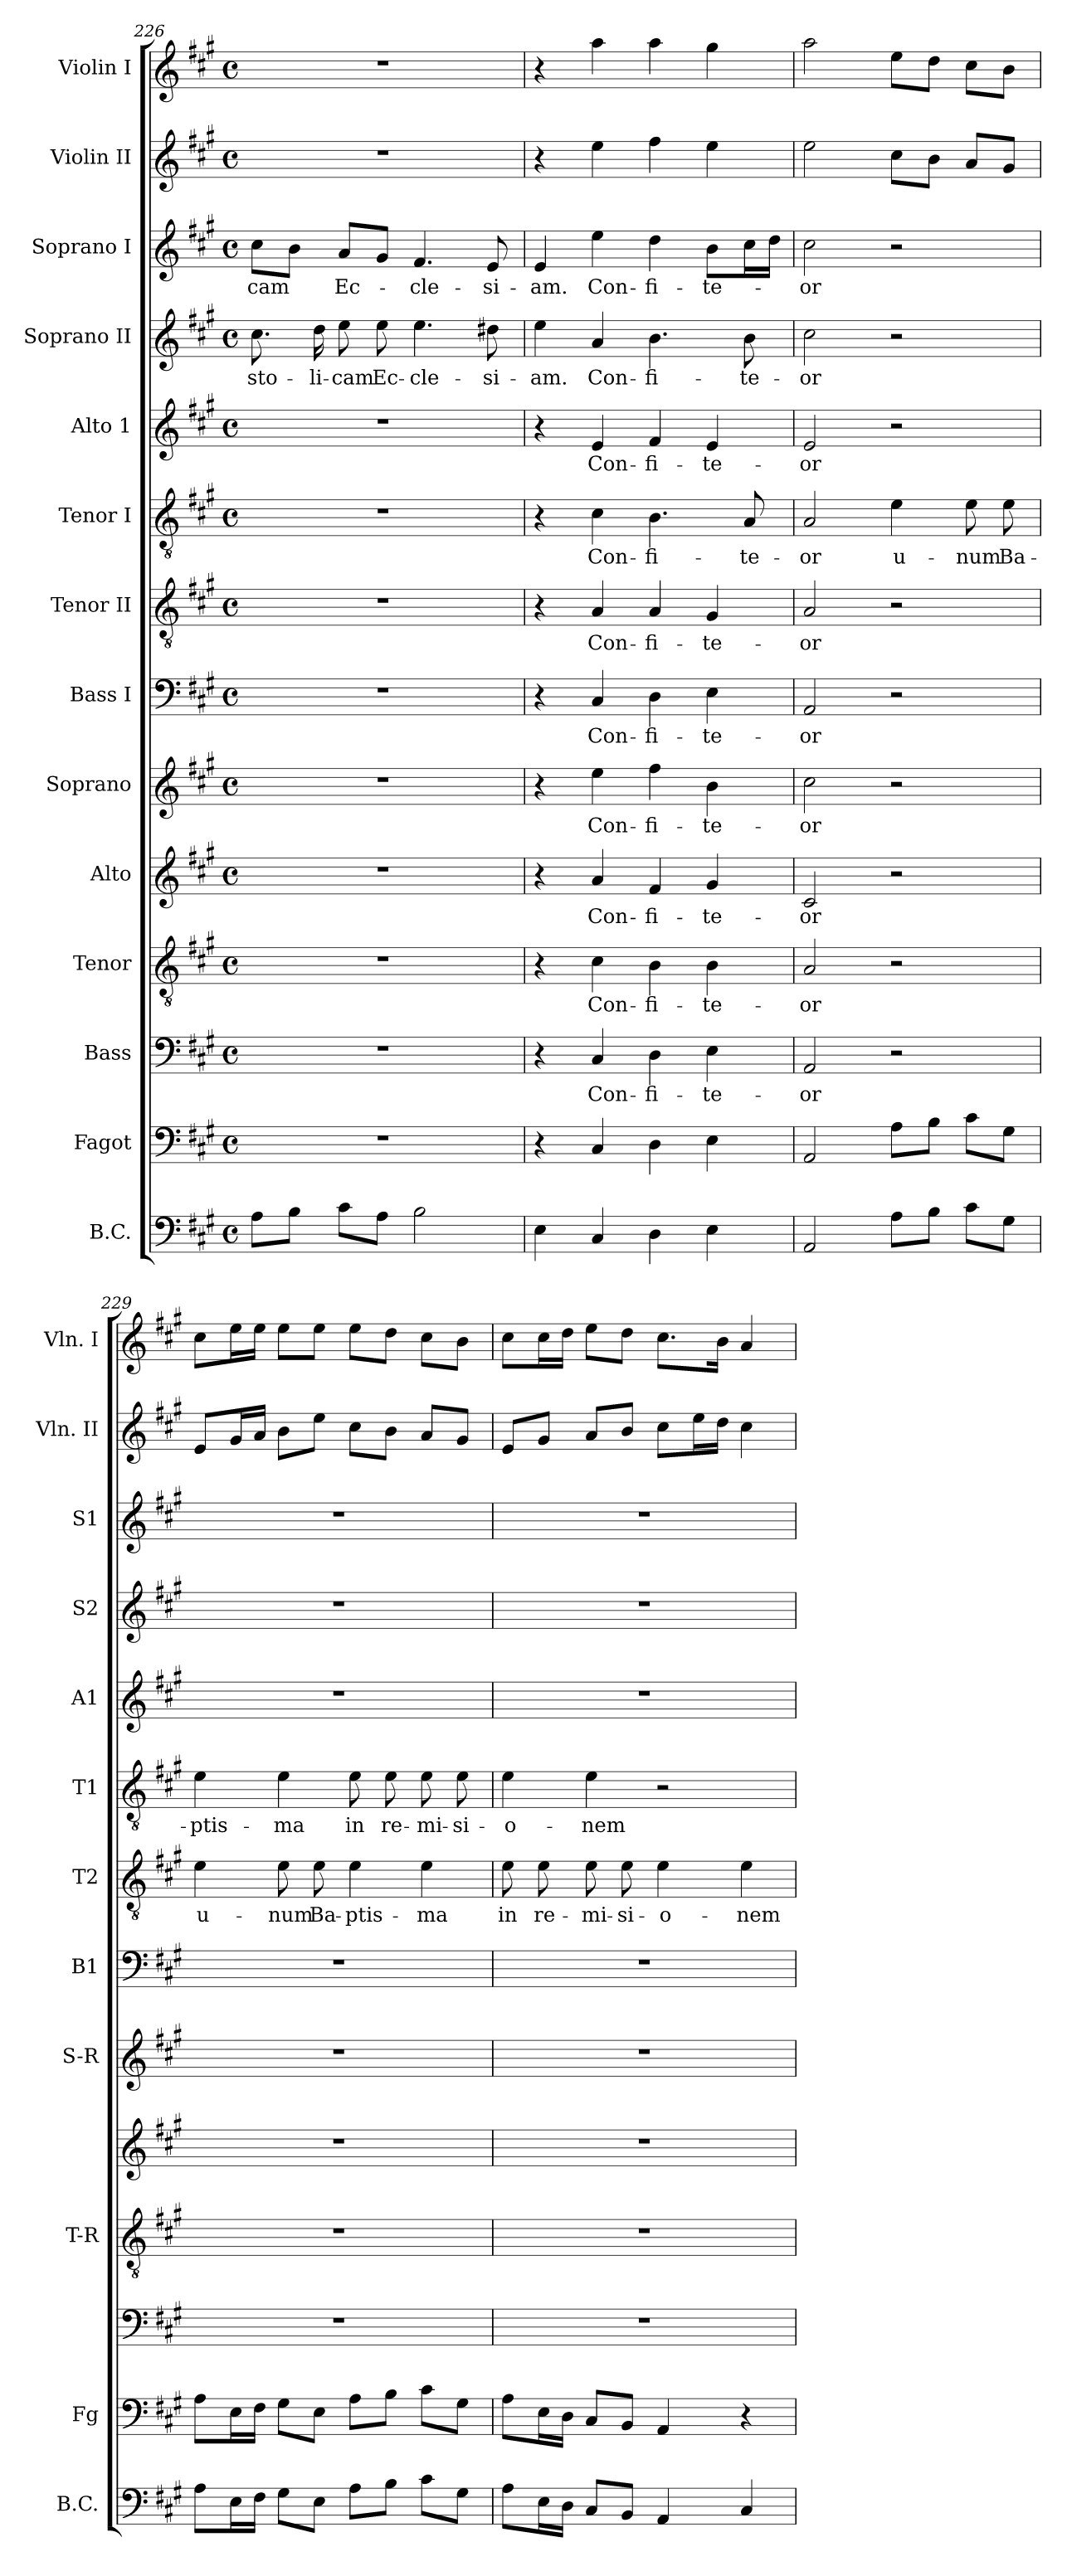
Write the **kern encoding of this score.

**kern	**kern	**kern	**text	**kern	**text	**kern	**text	**kern	**text	**kern	**text	**kern	**text	**kern	**text	**kern	**text	**kern	**text	**kern	**text	**kern	**kern
*part14	*part13	*part12	*part12	*part11	*part11	*part10	*part10	*part9	*part9	*part8	*part8	*part7	*part7	*part6	*part6	*part5	*part5	*part4	*part4	*part3	*part3	*part2	*part1
*staff14	*staff13	*staff12	*staff12	*staff11	*staff11	*staff10	*staff10	*staff9	*staff9	*staff8	*staff8	*staff7	*staff7	*staff6	*staff6	*staff5	*staff5	*staff4	*staff4	*staff3	*staff3	*staff2	*staff1
*I"B.C.	*I"Fagot	*I"Bass	*	*I"Tenor	*	*I"Alto	*	*I"Soprano	*	*I"Bass I	*	*I"Tenor II	*	*I"Tenor I	*	*I"Alto 1	*	*I"Soprano II	*	*I"Soprano I	*	*I"Violin II	*I"Violin I
*I'B.C.	*I'Fg	*	*	*I'T-R	*	*	*	*I'S-R	*	*I'B1	*	*I'T2	*	*I'T1	*	*I'A1	*	*I'S2	*	*I'S1	*	*I'Vln. II	*I'Vln. I
*clefF4	*clefF4	*clefF4	*	*clefGv2	*	*clefG2	*	*clefG2	*	*clefF4	*	*clefGv2	*	*clefGv2	*	*clefG2	*	*clefG2	*	*clefG2	*	*clefG2	*clefG2
*k[f#c#g#]	*k[f#c#g#]	*k[f#c#g#]	*	*k[f#c#g#]	*	*k[f#c#g#]	*	*k[f#c#g#]	*	*k[f#c#g#]	*	*k[f#c#g#]	*	*k[f#c#g#]	*	*k[f#c#g#]	*	*k[f#c#g#]	*	*k[f#c#g#]	*	*k[f#c#g#]	*k[f#c#g#]
*A:	*A:	*A:	*	*A:	*	*A:	*	*A:	*	*A:	*	*A:	*	*A:	*	*A:	*	*A:	*	*A:	*	*A:	*A:
*M4/4	*M4/4	*M4/4	*	*M4/4	*	*M4/4	*	*M4/4	*	*M4/4	*	*M4/4	*	*M4/4	*	*M4/4	*	*M4/4	*	*M4/4	*	*M4/4	*M4/4
*met(c)	*met(c)	*met(c)	*	*met(c)	*	*met(c)	*	*met(c)	*	*met(c)	*	*met(c)	*	*met(c)	*	*met(c)	*	*met(c)	*	*met(c)	*	*met(c)	*met(c)
=226	=226	=226	=226	=226	=226	=226	=226	=226	=226	=226	=226	=226	=226	=226	=226	=226	=226	=226	=226	=226	=226	=226	=226
!	!	!	!	!	!	!	!	!	!	!	!	!	!	!	!	!	!	!	!LO:LY:b	!	!LO:LY:b	!	!
8A\L	1r	1r	.	1r	.	1r	.	1r	.	1r	.	1r	.	1r	.	1r	.	8.cc#\	-sto-	8cc#\L	-cam	1r	1r
8B\J	.	.	.	.	.	.	.	.	.	.	.	.	.	.	.	.	.	.	.	8b\J	.	.	.
!	!	!	!	!	!	!	!	!	!	!	!	!	!	!	!	!	!	!	!LO:LY:b	!	!	!	!
.	.	.	.	.	.	.	.	.	.	.	.	.	.	.	.	.	.	16dd\	-li-	.	.	.	.
!	!	!	!	!	!	!	!	!	!	!	!	!	!	!	!	!	!	!	!LO:LY:b	!	!LO:LY:b	!	!
8c#\L	.	.	.	.	.	.	.	.	.	.	.	.	.	.	.	.	.	8ee\	-cam	8a/L	Ec-	.	.
!	!	!	!	!	!	!	!	!	!	!	!	!	!	!	!	!	!	!	!LO:LY:b	!	!	!	!
8A\J	.	.	.	.	.	.	.	.	.	.	.	.	.	.	.	.	.	8ee\	Ec-	8g#/J	.	.	.
!	!	!	!	!	!	!	!	!	!	!	!	!	!	!	!	!	!	!	!LO:LY:b	!	!LO:LY:b	!	!
2B\	.	.	.	.	.	.	.	.	.	.	.	.	.	.	.	.	.	4.ee\	-cle-	4.f#/	-cle-	.	.
!	!	!	!	!	!	!	!	!	!	!	!	!	!	!	!	!	!	!	!LO:LY:b	!	!LO:LY:b	!	!
.	.	.	.	.	.	.	.	.	.	.	.	.	.	.	.	.	.	8dd#X\	-si-	8e/	-si-	.	.
=227	=227	=227	=227	=227	=227	=227	=227	=227	=227	=227	=227	=227	=227	=227	=227	=227	=227	=227	=227	=227	=227	=227	=227
!	!	!	!	!	!	!	!	!	!	!	!	!	!	!	!	!	!	!	!LO:LY:b	!	!LO:LY:b	!	!
4E\	4r	4r	.	4r	.	4r	.	4r	.	4r	.	4r	.	4r	.	4r	.	4ee\	-am.	4e/	-am.	4r	4r
!	!	!	!LO:LY:b	!	!LO:LY:b	!	!LO:LY:b	!	!LO:LY:b	!	!LO:LY:b	!	!LO:LY:b	!	!LO:LY:b	!	!LO:LY:b	!	!LO:LY:b	!	!LO:LY:b	!	!
4C#/	4C#/	4C#/	Con-	4c#\	Con-	4a/	Con-	4ee\	Con-	4C#/	Con-	4A/	Con-	4c#\	Con-	4e/	Con-	4a/	Con-	4ee\	Con-	4ee\	4aa\
!	!	!	!LO:LY:b	!	!LO:LY:b	!	!LO:LY:b	!	!LO:LY:b	!	!LO:LY:b	!	!LO:LY:b	!	!LO:LY:b	!	!LO:LY:b	!	!LO:LY:b	!	!LO:LY:b	!	!
4D\	4D\	4D\	-fi-	4B\	-fi-	4f#/	-fi-	4ff#\	-fi-	4D\	-fi-	4A/	-fi-	4.B\	-fi-	4f#/	-fi-	4.b\	-fi-	4dd\	-fi-	4ff#\	4aa\
!	!	!	!LO:LY:b	!	!LO:LY:b	!	!LO:LY:b	!	!LO:LY:b	!	!LO:LY:b	!	!LO:LY:b	!	!	!	!LO:LY:b	!	!	!	!LO:LY:b	!	!
4E\	4E\	4E\	-te-	4B\	-te-	4g#/	-te-	4b\	-te-	4E\	-te-	4G#/	-te-	.	.	4e/	-te-	.	.	8b\L	-te-	4ee\	4gg#\
!	!	!	!	!	!	!	!	!	!	!	!	!	!	!	!LO:LY:b	!	!	!	!LO:LY:b	!	!	!	!
.	.	.	.	.	.	.	.	.	.	.	.	.	.	8A/	-te-	.	.	8b\	-te-	16cc#\L	.	.	.
.	.	.	.	.	.	.	.	.	.	.	.	.	.	.	.	.	.	.	.	16dd\JJ	.	.	.
!!LO:PB:g=z
=228	=228	=228	=228	=228	=228	=228	=228	=228	=228	=228	=228	=228	=228	=228	=228	=228	=228	=228	=228	=228	=228	=228	=228
!	!	!	!LO:LY:b	!	!LO:LY:b	!	!LO:LY:b	!	!LO:LY:b	!	!LO:LY:b	!	!LO:LY:b	!	!LO:LY:b	!	!LO:LY:b	!	!LO:LY:b	!	!LO:LY:b	!	!
2AA/	2AA/	2AA/	-or	2A/	-or	2c#/	-or	2cc#\	-or	2AA/	-or	2A/	-or	2A/	-or	2e/	-or	2cc#\	-or	2cc#\	-or	2ee\	2aa\
!	!	!	!	!	!	!	!	!	!	!	!	!	!	!	!LO:LY:b	!	!	!	!	!	!	!	!
8A\L	8A\L	2r	.	2r	.	2r	.	2r	.	2r	.	2r	.	4e\	u-	2r	.	2r	.	2r	.	8cc#\L	8ee\L
8B\J	8B\J	.	.	.	.	.	.	.	.	.	.	.	.	.	.	.	.	.	.	.	.	8b\J	8dd\J
!	!	!	!	!	!	!	!	!	!	!	!	!	!	!	!LO:LY:b	!	!	!	!	!	!	!	!
8c#\L	8c#\L	.	.	.	.	.	.	.	.	.	.	.	.	8e\	-num	.	.	.	.	.	.	8a/L	8cc#\L
!	!	!	!	!	!	!	!	!	!	!	!	!	!	!	!LO:LY:b	!	!	!	!	!	!	!	!
8G#\J	8G#\J	.	.	.	.	.	.	.	.	.	.	.	.	8e\	Ba-	.	.	.	.	.	.	8g#/J	8b\J
=229	=229	=229	=229	=229	=229	=229	=229	=229	=229	=229	=229	=229	=229	=229	=229	=229	=229	=229	=229	=229	=229	=229	=229
!	!	!	!	!	!	!	!	!	!	!	!	!	!LO:LY:b	!	!LO:LY:b	!	!	!	!	!	!	!	!
8A\L	8A\L	1r	.	1r	.	1r	.	1r	.	1r	.	4e\	u-	4e\	-ptis-	1r	.	1r	.	1r	.	8e/L	8cc#\L
16E\L	16E\L	.	.	.	.	.	.	.	.	.	.	.	.	.	.	.	.	.	.	.	.	16g#/L	16ee\L
16F#\JJ	16F#\JJ	.	.	.	.	.	.	.	.	.	.	.	.	.	.	.	.	.	.	.	.	16a/JJ	16ee\JJ
!	!	!	!	!	!	!	!	!	!	!	!	!	!LO:LY:b	!	!LO:LY:b	!	!	!	!	!	!	!	!
8G#\L	8G#\L	.	.	.	.	.	.	.	.	.	.	8e\	-num	4e\	-ma	.	.	.	.	.	.	8b\L	8ee\L
!	!	!	!	!	!	!	!	!	!	!	!	!	!LO:LY:b	!	!	!	!	!	!	!	!	!	!
8E\J	8E\J	.	.	.	.	.	.	.	.	.	.	8e\	Ba-	.	.	.	.	.	.	.	.	8ee\J	8ee\J
!	!	!	!	!	!	!	!	!	!	!	!	!	!LO:LY:b	!	!LO:LY:b	!	!	!	!	!	!	!	!
8A\L	8A\L	.	.	.	.	.	.	.	.	.	.	4e\	-ptis-	8e\	in	.	.	.	.	.	.	8cc#\L	8ee\L
!	!	!	!	!	!	!	!	!	!	!	!	!	!	!	!LO:LY:b	!	!	!	!	!	!	!	!
8B\J	8B\J	.	.	.	.	.	.	.	.	.	.	.	.	8e\	re-	.	.	.	.	.	.	8b\J	8dd\J
!	!	!	!	!	!	!	!	!	!	!	!	!	!LO:LY:b	!	!LO:LY:b	!	!	!	!	!	!	!	!
8c#\L	8c#\L	.	.	.	.	.	.	.	.	.	.	4e\	-ma	8e\	-mi-	.	.	.	.	.	.	8a/L	8cc#\L
!	!	!	!	!	!	!	!	!	!	!	!	!	!	!	!LO:LY:b	!	!	!	!	!	!	!	!
8G#\J	8G#\J	.	.	.	.	.	.	.	.	.	.	.	.	8e\	-si-	.	.	.	.	.	.	8g#/J	8b\J
=230	=230	=230	=230	=230	=230	=230	=230	=230	=230	=230	=230	=230	=230	=230	=230	=230	=230	=230	=230	=230	=230	=230	=230
!	!	!	!	!	!	!	!	!	!	!	!	!	!LO:LY:b	!	!LO:LY:b	!	!	!	!	!	!	!	!
8A\L	8A\L	1r	.	1r	.	1r	.	1r	.	1r	.	8e\	in	4e\	-o-	1r	.	1r	.	1r	.	8e/L	8cc#\L
!	!	!	!	!	!	!	!	!	!	!	!	!	!LO:LY:b	!	!	!	!	!	!	!	!	!	!
16E\L	16E\L	.	.	.	.	.	.	.	.	.	.	8e\	re-	.	.	.	.	.	.	.	.	8g#/J	16cc#\L
16D\JJ	16D\JJ	.	.	.	.	.	.	.	.	.	.	.	.	.	.	.	.	.	.	.	.	.	16dd\JJ
!	!	!	!	!	!	!	!	!	!	!	!	!	!LO:LY:b	!	!LO:LY:b	!	!	!	!	!	!	!	!
8C#/L	8C#/L	.	.	.	.	.	.	.	.	.	.	8e\	-mi-	4e\	-nem	.	.	.	.	.	.	8a/L	8ee\L
!	!	!	!	!	!	!	!	!	!	!	!	!	!LO:LY:b	!	!	!	!	!	!	!	!	!	!
8BB/J	8BB/J	.	.	.	.	.	.	.	.	.	.	8e\	-si-	.	.	.	.	.	.	.	.	8b/J	8dd\J
!	!	!	!	!	!	!	!	!	!	!	!	!	!LO:LY:b	!	!	!	!	!	!	!	!	!	!
4AA/	4AA/	.	.	.	.	.	.	.	.	.	.	4e\	-o-	2r	.	.	.	.	.	.	.	8cc#\L	8.cc#\L
.	.	.	.	.	.	.	.	.	.	.	.	.	.	.	.	.	.	.	.	.	.	16ee\L	.
.	.	.	.	.	.	.	.	.	.	.	.	.	.	.	.	.	.	.	.	.	.	16dd\JJ	16b\Jk
!	!	!	!	!	!	!	!	!	!	!	!	!	!LO:LY:b	!	!	!	!	!	!	!	!	!	!
4C#/	4r	.	.	.	.	.	.	.	.	.	.	4e\	-nem	.	.	.	.	.	.	.	.	4cc#\	4a/
=	=	=	=	=	=	=	=	=	=	=	=	=	=	=	=	=	=	=	=	=	=	=	=
*-	*-	*-	*-	*-	*-	*-	*-	*-	*-	*-	*-	*-	*-	*-	*-	*-	*-	*-	*-	*-	*-	*-	*-
